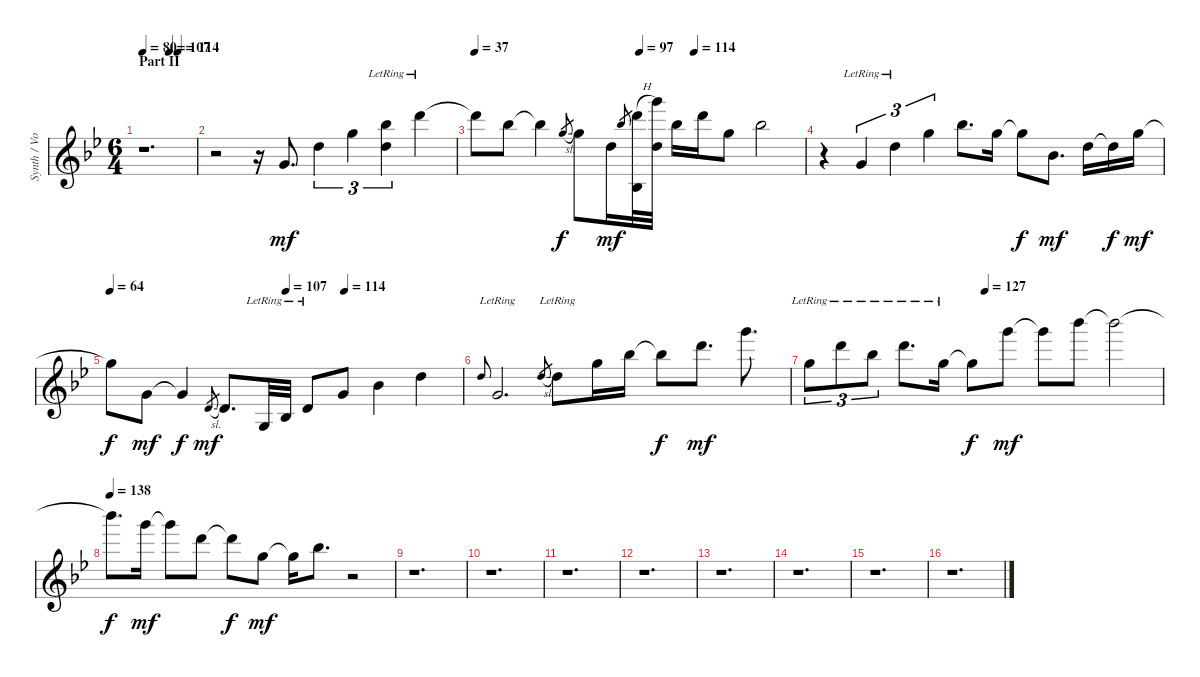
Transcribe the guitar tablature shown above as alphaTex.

\track ("Synth / Vocals" "Synth / Vo") {instrument flute}
\staff {score}
\tuning (E4 B3 G3 D3 A2 E2) {hide}
\ts (6 4)
\section ("" "Part II")
\tempo 80
\tempo (107 0.5)
\tempo (114 0.6666666666666666)
\clef g2
\ks gminor
r.1{d dy mf} |
r.2 r.16 22.5.8{d} 24.4.4{tu (3 2)} 24.3.4{tu (3 2)} (23.2{lr} 24.4{lr}).4{tu (3 2)} 22.1{lr}.4 |
\tempo 37
\tempo (97 0.5)
\tempo (114 0.6666666666666666)
22.1{t}.8 23.2.8 23.2{t}.4 24.3{sl}.8{gr dy f} 24.3.8 24.4.16{dy mf} 23.2.8{gr} (22.1{h} -1.2).32 (27.1 24.4).32 23.2.16 22.1.16 24.3.8 23.2.2 |
r.4 22.5{lr}.4{tu (3 2)} 24.4{lr}.4{tu (3 2)} 24.3.4{tu (3 2)} 23.2.8{d} 24.3.16 24.3{t}.8{dy f} 25.5.8{d dy mf} 24.4.16 24.4{t}.16{dy f} 24.3.16{dy mf} |
\tempo 64
\tempo (107 0.5)
\tempo (114 0.6666666666666666)
24.3{t}.8{dy f} 22.5.8{dy mf} 22.5{t}.4{dy f} 7.3{sl}.8{gr dy mf} 7.3.8{d} 15.6{lr}.32 18.6{lr}.32 22.6{lr}.8 22.5.8 25.5.4 24.4.4 |
29.5.8{gr onbeat} 22.5{lr}.2{d} 24.4{sl}.8{gr} 24.4{lr}.8 24.3.16 23.2.16 23.2{t}.8{dy f} 22.1.8{d dy mf} 27.1.8{d} |
\tempo (127 0.5)
24.3{lr}.8{tu (3 2)} 22.1{lr}.8{tu (3 2)} 23.2{lr}.8{tu (3 2)} 22.1{lr}.8{d} 24.3{lr}.16 24.3{t}.8{dy f} 27.1.8{dy mf} 27.1{t}.8 30.1.8 30.1{t}.2 |
\tempo 138
30.1{t}.8{d dy f} 27.1.16{dy mf} 27.1{t}.8 22.1.8 22.1{t}.8{dy f} 24.3.8{dy mf} 24.3{t}.16 23.2.8{d} r.2 |
r.1{d} |
r.1{d} |
r.1{d} |
r.1{d} |
r.1{d} |
r.1{d} |
r.1{d} |
r.1{d}
